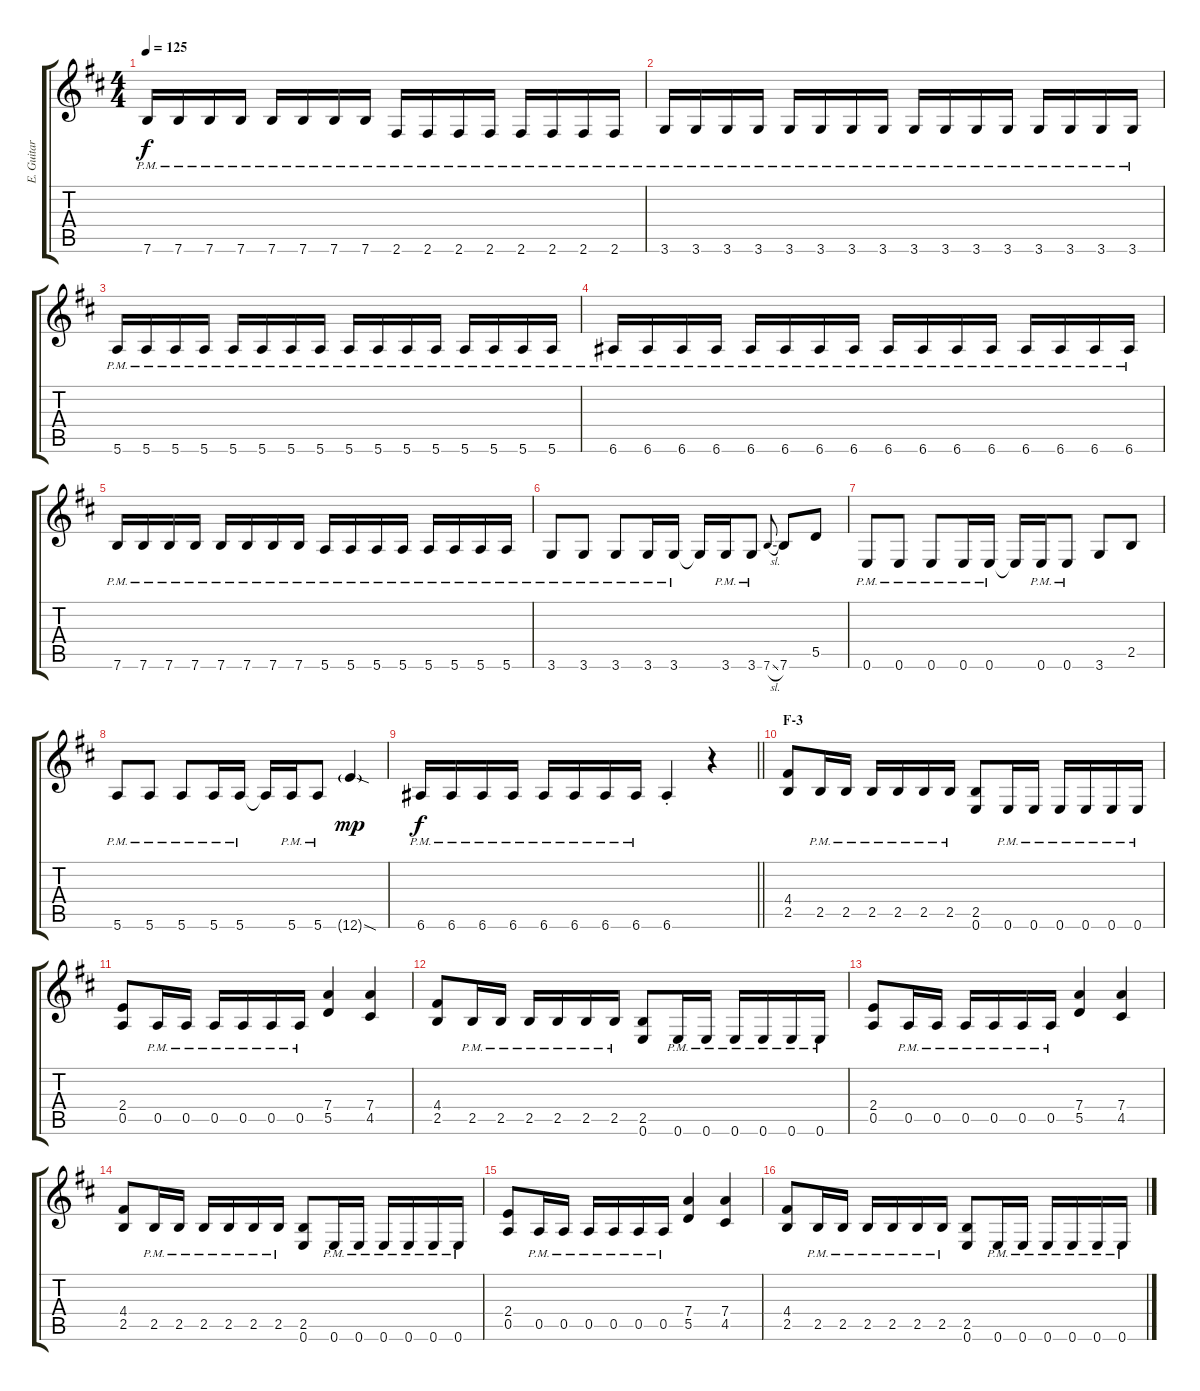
\track ("E. Guitar II" "E. Guitar ") {instrument overdrivenguitar}
\staff {score tabs}
\tuning (E4 B3 G3 D3 A2 E2) {hide}
\ts (4 4)
\tempo 125
\clef g2
\ks d
7.6{pm}.16{dy f} 7.6{pm}.16 7.6{pm}.16 7.6{pm}.16 7.6{pm}.16 7.6{pm}.16 7.6{pm}.16 7.6{pm}.16 2.6{pm}.16 2.6{pm}.16 2.6{pm}.16 2.6{pm}.16 2.6{pm}.16 2.6{pm}.16 2.6{pm}.16 2.6{pm}.16 |
3.6{pm}.16 3.6{pm}.16 3.6{pm}.16 3.6{pm}.16 3.6{pm}.16 3.6{pm}.16 3.6{pm}.16 3.6{pm}.16 3.6{pm}.16 3.6{pm}.16 3.6{pm}.16 3.6{pm}.16 3.6{pm}.16 3.6{pm}.16 3.6{pm}.16 3.6{pm}.16 |
5.6{pm}.16 5.6{pm}.16 5.6{pm}.16 5.6{pm}.16 5.6{pm}.16 5.6{pm}.16 5.6{pm}.16 5.6{pm}.16 5.6{pm}.16 5.6{pm}.16 5.6{pm}.16 5.6{pm}.16 5.6{pm}.16 5.6{pm}.16 5.6{pm}.16 5.6{pm}.16 |
6.6{pm}.16 6.6{pm}.16 6.6{pm}.16 6.6{pm}.16 6.6{pm}.16 6.6{pm}.16 6.6{pm}.16 6.6{pm}.16 6.6{pm}.16 6.6{pm}.16 6.6{pm}.16 6.6{pm}.16 6.6{pm}.16 6.6{pm}.16 6.6{pm}.16 6.6{pm}.16 |
7.6{pm}.16 7.6{pm}.16 7.6{pm}.16 7.6{pm}.16 7.6{pm}.16 7.6{pm}.16 7.6{pm}.16 7.6{pm}.16 5.6{pm}.16 5.6{pm}.16 5.6{pm}.16 5.6{pm}.16 5.6{pm}.16 5.6{pm}.16 5.6{pm}.16 5.6{pm}.16 |
3.6{pm}.8 3.6{pm}.8 3.6{pm}.8 3.6{pm}.16 3.6{pm}.16 3.6{t}.16 3.6{pm}.16 3.6{pm}.8 7.6{sl}.8{gr onbeat} 7.6.8 5.5.8 |
0.6{pm}.8 0.6{pm}.8 0.6{pm}.8 0.6{pm}.16 0.6{pm}.16 0.6{t}.16 0.6{pm}.16 0.6{pm}.8 3.6.8 2.5.8 |
5.6{pm}.8 5.6{pm}.8 5.6{pm}.8 5.6{pm}.16 5.6{pm}.16 5.6{t}.16 5.6{pm}.16 5.6{pm}.8 12.6{sod g}.4{dy mp} |
\barLineRight lightlight
6.6{pm}.16{dy f} 6.6{pm}.16 6.6{pm}.16 6.6{pm}.16 6.6{pm}.16 6.6{pm}.16 6.6{pm}.16 6.6{pm}.16 6.6{st}.4 r.4 |
\section ("" "F-3")
(4.4 2.5).8 2.5{pm}.16 2.5{pm}.16 2.5{pm}.16 2.5{pm}.16 2.5{pm}.16 2.5{pm}.16 (2.5 0.6).8 0.6{pm}.16 0.6{pm}.16 0.6{pm}.16 0.6{pm}.16 0.6{pm}.16 0.6{pm}.16 |
(2.4 0.5).8 0.5{pm}.16 0.5{pm}.16 0.5{pm}.16 0.5{pm}.16 0.5{pm}.16 0.5{pm}.16 (7.4 5.5).4 (7.4 4.5).4 |
(4.4 2.5).8 2.5{pm}.16 2.5{pm}.16 2.5{pm}.16 2.5{pm}.16 2.5{pm}.16 2.5{pm}.16 (2.5 0.6).8 0.6{pm}.16 0.6{pm}.16 0.6{pm}.16 0.6{pm}.16 0.6{pm}.16 0.6{pm}.16 |
(2.4 0.5).8 0.5{pm}.16 0.5{pm}.16 0.5{pm}.16 0.5{pm}.16 0.5{pm}.16 0.5{pm}.16 (7.4 5.5).4 (7.4 4.5).4 |
(4.4 2.5).8 2.5{pm}.16 2.5{pm}.16 2.5{pm}.16 2.5{pm}.16 2.5{pm}.16 2.5{pm}.16 (2.5 0.6).8 0.6{pm}.16 0.6{pm}.16 0.6{pm}.16 0.6{pm}.16 0.6{pm}.16 0.6{pm}.16 |
(2.4 0.5).8 0.5{pm}.16 0.5{pm}.16 0.5{pm}.16 0.5{pm}.16 0.5{pm}.16 0.5{pm}.16 (7.4 5.5).4 (7.4 4.5).4 |
(4.4 2.5).8 2.5{pm}.16 2.5{pm}.16 2.5{pm}.16 2.5{pm}.16 2.5{pm}.16 2.5{pm}.16 (2.5 0.6).8 0.6{pm}.16 0.6{pm}.16 0.6{pm}.16 0.6{pm}.16 0.6{pm}.16 0.6{pm}.16
